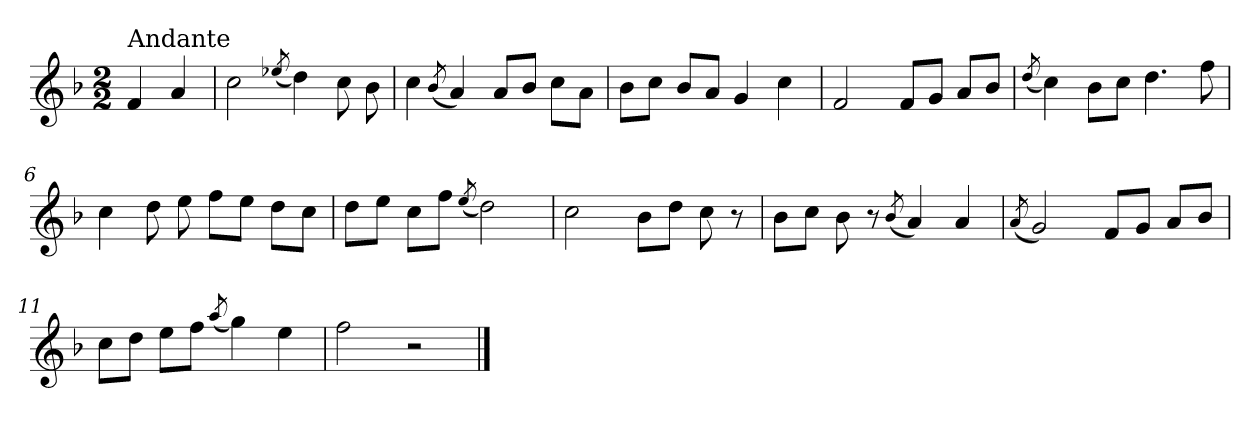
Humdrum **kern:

**kern
*part1
*staff1
*clefG2
*k[b-]
*F:
*M2/2
=
!LO:TX:a:t=Andante
4f/
4a/
=1
2cc\
(<8qee-X/
4dd\)
8cc\
8b-\
=2
4cc\
(<8qb-/
4a/)
8a/L
8b-/J
8cc\L
8a\J
=3
8b-\L
8cc\J
8b-/L
8a/J
4g/
4cc\
=4
2f/
8f/L
8g/J
8a/L
8b-/J
!!LO:LB:g=z
=5
(<8qdd/
4cc\)
8b-\L
8cc\J
4.dd\
8ff\
=6
4cc\
8dd\
8ee\
8ff\L
8ee\J
8dd\L
8cc\J
=7
8dd\L
8ee\J
8cc\L
8ff\J
(<8qee/
2dd\)
=8
2cc\
8b-\L
8dd\J
8cc\
8r
=9
8b-\L
8cc\J
8b-\
8r
(<8qb-/
4a/)
4a/
!!LO:LB:g=z
=10
(<8qa/
2g/)
8f/L
8g/J
8a/L
8b-/J
=11
8cc\L
8dd\J
8ee\L
8ff\J
(<8qaa/
4gg\)
4ee\
=12
2ff\
2r
==
*-
